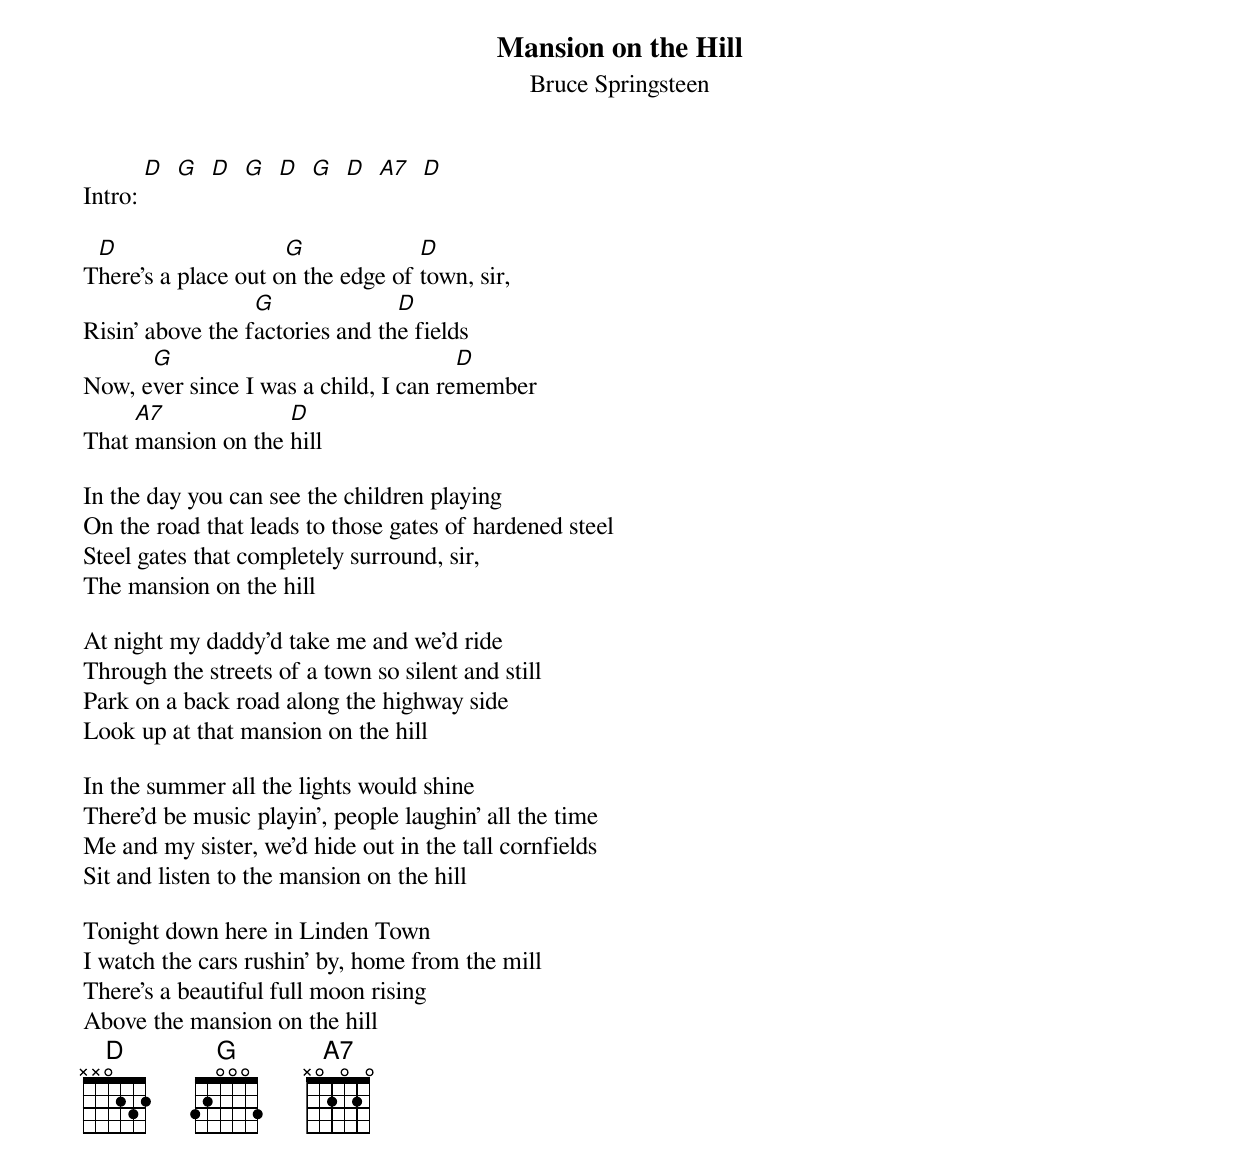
{t:Mansion on the Hill}
{st:Bruce Springsteen}

Intro: [D]  [G]  [D]  [G]  [D]  [G]  [D]  [A7]  [D]

T[D]here's a place out o[G]n the edge of [D]town, sir,
Risin' above the f[G]actories and th[D]e fields
Now, e[G]ver since I was a child, I can re[D]member
That [A7]mansion on the [D]hill

In the day you can see the children playing
On the road that leads to those gates of hardened steel
Steel gates that completely surround, sir,
The mansion on the hill

At night my daddy'd take me and we'd ride
Through the streets of a town so silent and still
Park on a back road along the highway side
Look up at that mansion on the hill

In the summer all the lights would shine
There'd be music playin', people laughin' all the time
Me and my sister, we'd hide out in the tall cornfields
Sit and listen to the mansion on the hill

Tonight down here in Linden Town
I watch the cars rushin' by, home from the mill
There's a beautiful full moon rising
Above the mansion on the hill
